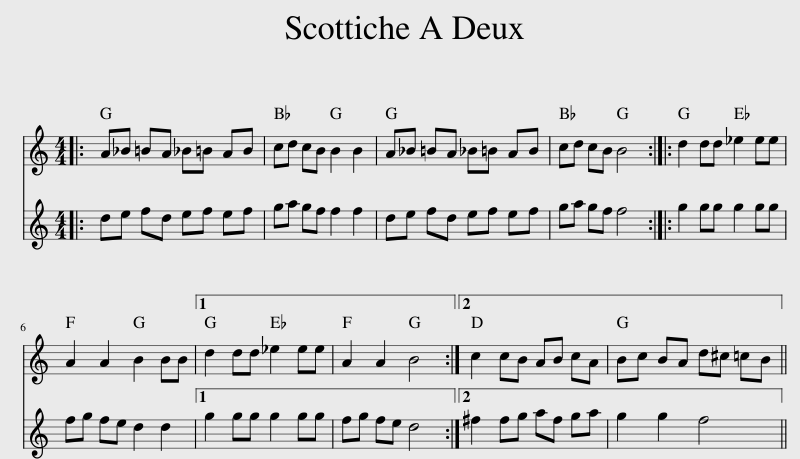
X:1
%%score 1 2
L:1/8
M:4/4
I:linebreak $
K:C
V:1 treble
V:2 treble
V:1
|: A_B =BA _B=B AB | cd cB B2 B2 | A_B =BA _B=B AB | cd cB B4 :: d2 dd _e2 ee |$ %5
 A2 A2 B2 BB |1 d2 dd _e2 ee | A2 A2 B4 :|2 c2 cB AB cA | Bc BA d^c =cB || %10
V:2
|: de fd ef ef | ga gf f2 f2 | de fd ef ef | ga gf f4 :: g2 gg g2 gg |$ %5
 fg fe d2 d2 |1 g2 gg g2 gg | fg fe d4 :|2 ^f2 fg af ga | g2 g2 f4 || %10
